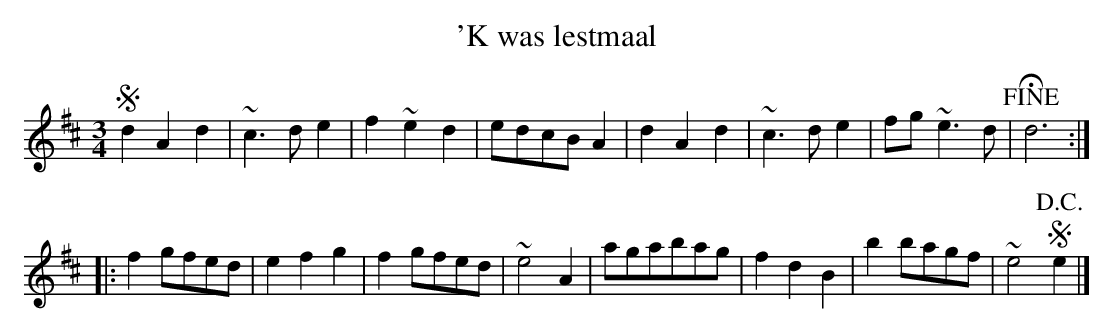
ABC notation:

X:1
T:'K was lestmaal
M:3/4
K:Dmaj
!segno!d2A2d2|~c3de2|f2~e2d2|edcBA2|d2A2d2|~c3de2|fg~e3d|!fine!!fermata!d6:|
|:f2gfed|e2f2g2|f2gfed|~e4A2|agabag|f2d2B2|b2bagf|~e4!segno!!D.C.!e2|]
